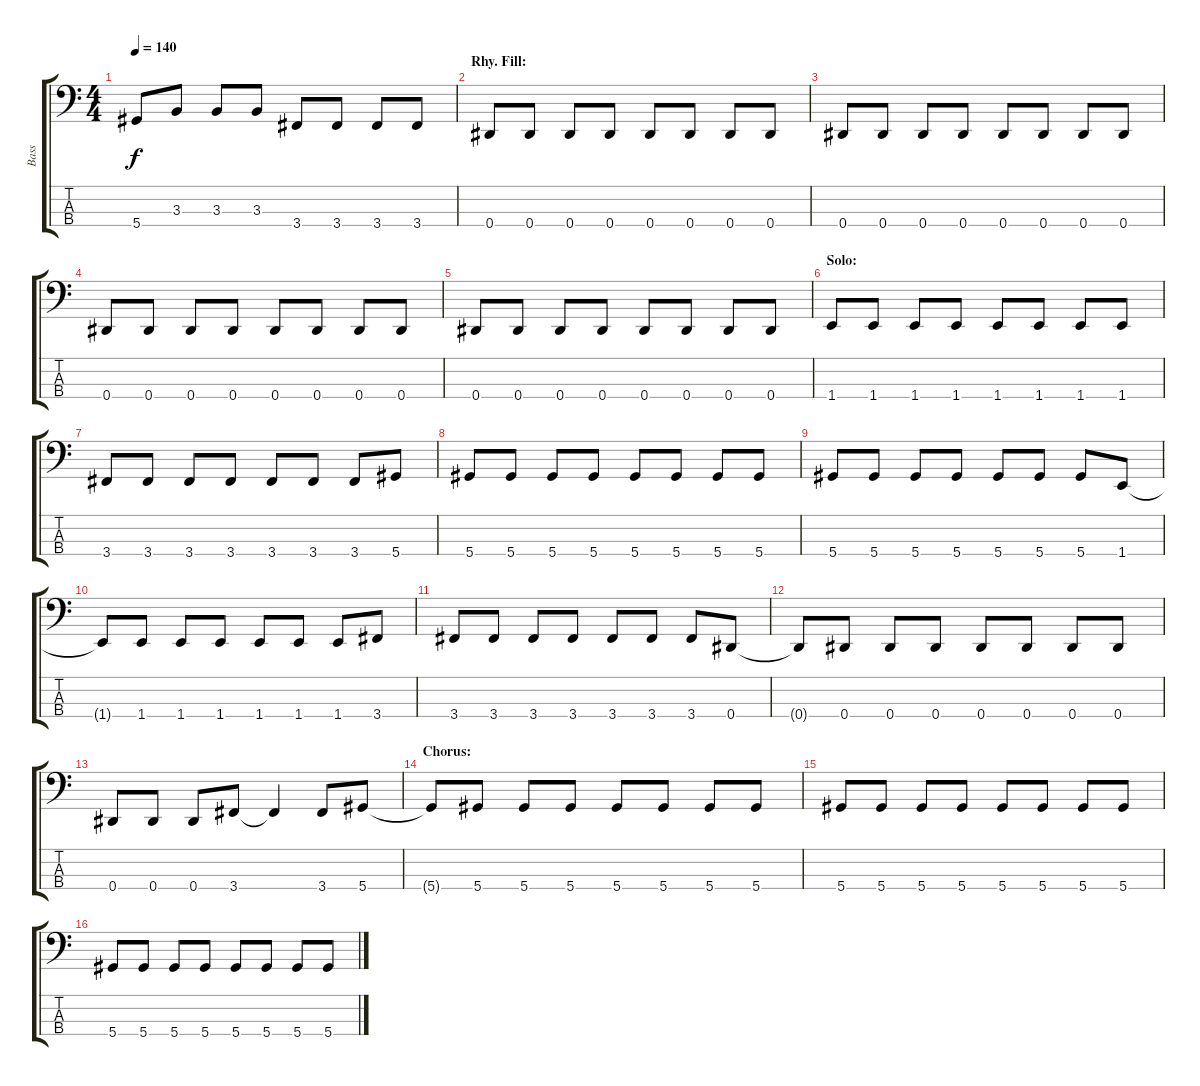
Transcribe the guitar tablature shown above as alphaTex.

\track ("Bass" "Bass") {instrument electricbasspick}
\staff {score tabs}
\tuning (Gb2 Db2 Ab1 Eb1) {hide}
\ts (4 4)
\tempo 140
\clef f4
\ks c
5.4.8{dy f} 3.3.8 3.3.8 3.3.8 3.4.8 3.4.8 3.4.8 3.4.8 |
\section ("" "Rhy. Fill:")
0.4.8 0.4.8 0.4.8 0.4.8 0.4.8 0.4.8 0.4.8 0.4.8 |
0.4.8 0.4.8 0.4.8 0.4.8 0.4.8 0.4.8 0.4.8 0.4.8 |
0.4.8 0.4.8 0.4.8 0.4.8 0.4.8 0.4.8 0.4.8 0.4.8 |
0.4.8 0.4.8 0.4.8 0.4.8 0.4.8 0.4.8 0.4.8 0.4.8 |
\section ("" "Solo:")
1.4.8 1.4.8 1.4.8 1.4.8 1.4.8 1.4.8 1.4.8 1.4.8 |
3.4.8 3.4.8 3.4.8 3.4.8 3.4.8 3.4.8 3.4.8 5.4.8 |
5.4.8 5.4.8 5.4.8 5.4.8 5.4.8 5.4.8 5.4.8 5.4.8 |
5.4.8 5.4.8 5.4.8 5.4.8 5.4.8 5.4.8 5.4.8 1.4.8 |
1.4{t}.8 1.4.8 1.4.8 1.4.8 1.4.8 1.4.8 1.4.8 3.4.8 |
3.4.8 3.4.8 3.4.8 3.4.8 3.4.8 3.4.8 3.4.8 0.4.8 |
0.4{t}.8 0.4.8 0.4.8 0.4.8 0.4.8 0.4.8 0.4.8 0.4.8 |
0.4.8 0.4.8 0.4.8 3.4.8 3.4{t}.4 3.4.8 5.4.8 |
\section ("" "Chorus:")
5.4{t}.8 5.4.8 5.4.8 5.4.8 5.4.8 5.4.8 5.4.8 5.4.8 |
5.4.8 5.4.8 5.4.8 5.4.8 5.4.8 5.4.8 5.4.8 5.4.8 |
5.4.8 5.4.8 5.4.8 5.4.8 5.4.8 5.4.8 5.4.8 5.4.8
